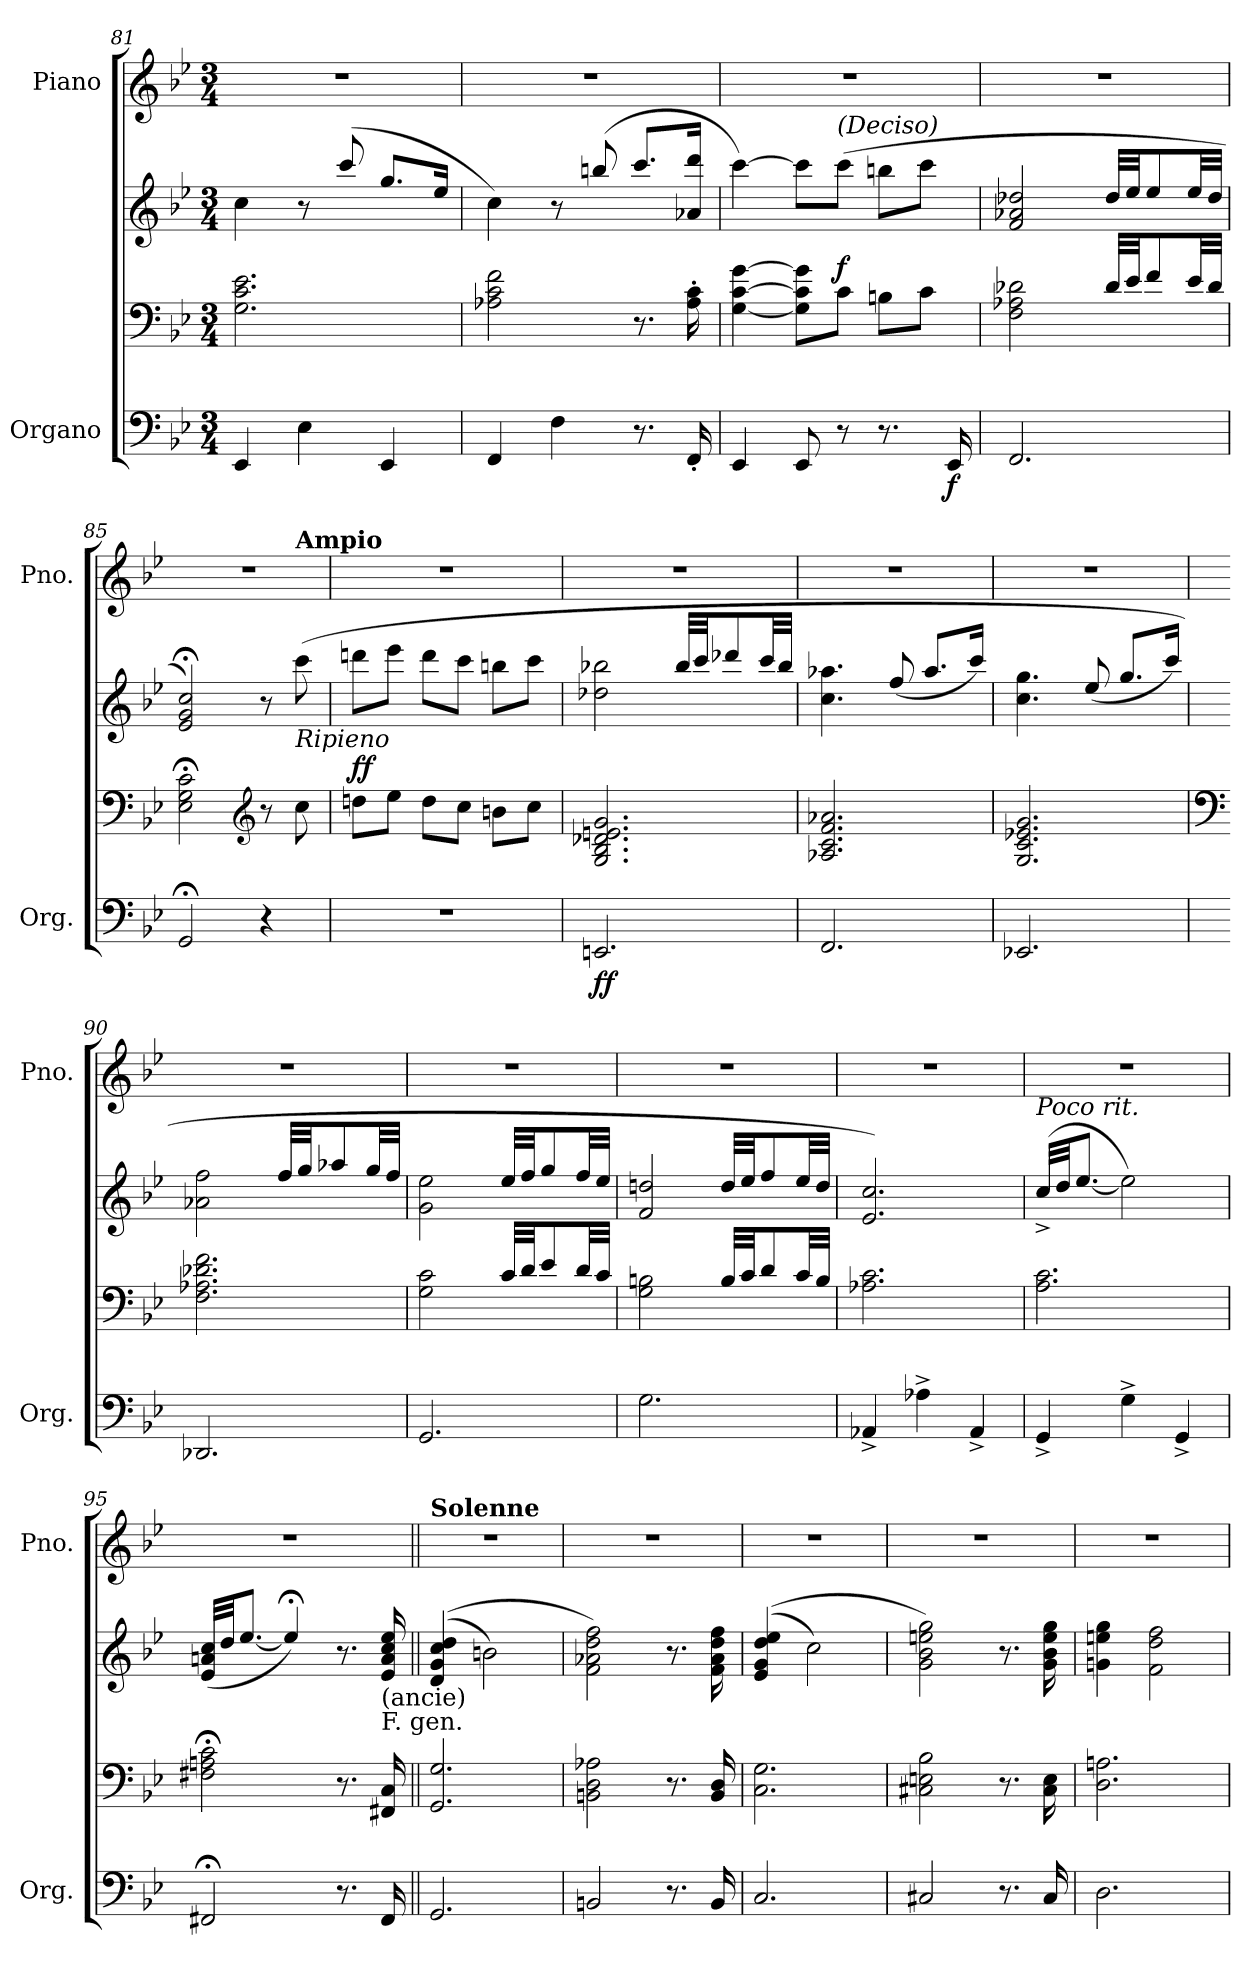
**kern	**kern	**kern	**dynam	**kern
*part2	*part2	*part2	*part2	*part1
*staff4	*staff3	*staff2	*staff2/3/4	*staff1
*I"Organo	*	*	*	*I"Piano
*I'Org.	*	*	*	*I'Pno.
*clefF4	*clefF4	*clefG2	*	*clefG2
*k[b-e-]	*k[b-e-]	*k[b-e-]	*	*k[b-e-]
*M3/4	*M3/4	*M3/4	*	*M3/4
=81	=81	=81	=81	=81
4EE-/	2.G\ 2.c\ 2.e-\	4cc\	.	2.r
4E-\	.	8r	.	.
.	.	(>8ccc/	.	.
4EE-/	.	8.gg/L	.	.
.	.	16ee-/Jk	.	.
=82	=82	=82	=82	=82
4FF/	2A-X\ 2c\ 2f\	4cc\)	.	2.r
4F\	.	8r	.	.
.	.	(>8bbn/	.	.
8.r	8.r	8.ccc/L	.	.
16FF'/	16A-\' 16c\'	16a-X/ 16ddd/Jk	.	.
=83	=83	=83	=83	=83
4EE-/	[4G\ [4c\ [4g\	[4ccc\)	.	2.r
8EE-/	8G\] 8c\] 8g\]L	8ccc\L]	.	.
!	!	!LO:TX:a:i:t=(Deciso)	!	!
!	!	!	!LO:DY:a=2	!
8r	8c\J	(>8ccc\J	f	.
8.r	8Bn\L	8bbn\L	.	.
.	8c\J	8ccc\J	.	.
!	!	!	!LO:DY:b=3	!
16EE-/	.	.	f	.
!!LO:LB:g=z
=84	=84	=84	=84	=84
2.FF/	2F\ 2A-X\ 2d-X\	2f/ 2a-X/ 2dd-X/	.	2.r
.	32d-/LLL	32dd-/LLL	.	.
.	32e-/JJ	32ee-/JJ	.	.
.	8f/	8ee-/	.	.
.	32e-/LL	32ee-/LL	.	.
.	32d-/JJJ	32dd-/JJJ	.	.
=85	=85	=85	=85	=85
*	*	*	*	*^
2GG;</	2E-\;< 2G\;< 2c\;<	2e-/;< 2g/;< 2cc/;<)	.	2.r	2ryy
*	*clefG2	*	*	*	*
4r	8r	8r	.	.	8ryy
!	!	!	!	!	!LO:TX:a:B:t=Ampio
!	!LO:TX:a:i:t=Ripieno	!	!	!	!
.	8cc\	(>8ccc\	.	.	8ryy
=86	=86	=86	=86	=86	=86
!	!	!	!LO:DY:a=2	!	!
*	*	*	*	*v	*v
2.r	8ddn\L	8dddn\L	ff	2.r
.	8ee-\J	8eee-\J	.	.
.	8dd\L	8ddd\L	.	.
.	8cc\J	8ccc\J	.	.
.	8bn\L	8bbn\L	.	.
.	8cc\J	8ccc\J	.	.
=87	=87	=87	=87	=87
!	!	!	!LO:DY:b=3	!
2.EEn/	2.G/ 2.B-/ 2.d-X/ 2.en/ 2.g/	2dd-X\ 2bb-X\	ff	2.r
.	.	32bb-/LLL	.	.
.	.	32ccc/JJ	.	.
.	.	8ddd-X/	.	.
.	.	32ccc/LL	.	.
.	.	32bb-/JJJ	.	.
=88	=88	=88	=88	=88
2.FF/	2.A-X/ 2.c/ 2.f/ 2.a-X/	4.cc\ 4.aa-X\	.	2.r
.	.	(>8ff/	.	.
.	.	8.aa-/L	.	.
.	.	16ccc/Jk)	.	.
!!LO:PB:g=z
=89	=89	=89	=89	=89
2.EE-X/	2.G/ 2.c/ 2.e-X/ 2.g/	4.cc\ 4.gg\	.	2.r
.	.	(>8ee-/	.	.
.	.	8.gg/L	.	.
.	.	16ccc/Jk)	.	.
=90	=90	=90	=90	=90
*	*clefF4	*	*	*
2.DD-X/	2.F\ 2.A-X\ 2.d-X\ 2.f\	2a-X\ 2ff\	.	2.r
.	.	32ff/LLL	.	.
.	.	32gg/JJ	.	.
.	.	8aa-X/	.	.
.	.	32gg/LL	.	.
.	.	32ff/JJJ	.	.
=91	=91	=91	=91	=91
2.GG/	2G\ 2c\	2g\ 2ee-\	.	2.r
.	32c/LLL	32ee-/LLL	.	.
.	32d/JJ	32ff/JJ	.	.
.	8e-/	8gg/	.	.
.	32d/LL	32ff/LL	.	.
.	32c/JJJ	32ee-/JJJ	.	.
=92	=92	=92	=92	=92
2.G\	2G\ 2Bn\	2f/ 2ddn/	.	2.r
.	32B/LLL	32dd/LLL	.	.
.	32c/JJ	32ee-/JJ	.	.
.	8d/	8ff/	.	.
.	32c/LL	32ee-/LL	.	.
.	32B/JJJ	32dd/JJJ	.	.
=93	=93	=93	=93	=93
4AA-X^/	2.A-X\ 2.c\	2.e-/ 2.cc/)	.	2.r
4A-X^\	.	.	.	.
4AA-^/	.	.	.	.
=94	=94	=94	=94	=94
!	!	!LO:TX:a:i:t=Poco rit.	!	!
4GG^/	2.A\ 2.c\	(>32cc^/LLL	.	2.r
.	.	32dd/JJ	.	.
.	.	[8.ee-/J	.	.
4G^\	.	2ee-\])	.	.
4GG^/	.	.	.	.
!!LO:LB:g=z
=95	=95	=95	=95	=95
2FF#X;</	2F#X\;< 2An\;< 2c\;<	(>32e-/ 32an/ 32cc/LLL	.	2.r
.	.	32dd/JJ	.	.
.	.	[8.ee-/J	.	.
.	.	4ee-;</])	.	.
8.r	8.r	8.r	.	.
!	!LO:TX:a:t=F. gen.	!	!	!
!	!LO:TX:a:t=(ancie)	!	!	!
16FF#/	16FF#X/ 16C/	16e-/ 16a/ 16cc/ 16ee-/	.	.
=96||	=96||	=96||	=96||	=96||
!	!	!	!	!LO:TX:a:B:t=Solenne
2.GG/	2.GG/ 2.G/	(>(>4d/ 4g/ 4cc/ 4dd/	.	2.r
.	.	2bn\)	.	.
=97	=97	=97	=97	=97
2BBn/	2BBn\ 2D\ 2A-X\	2f\ 2a-X\ 2dd\ 2ff\)	.	2.r
8.r	8.r	8.r	.	.
16BB/	16BB/ 16D/	16f\ 16a-\ 16dd\ 16ff\	.	.
=98	=98	=98	=98	=98
2.C/	2.C\ 2.G\	(>(>4e-/ 4g/ 4dd/ 4ee-/	.	2.r
.	.	2cc\)	.	.
=99	=99	=99	=99	=99
2C#X/	2C#X\ 2En\ 2B-\	2g\ 2b-\ 2een\ 2gg\)	.	2.r
8.r	8.r	8.r	.	.
16C#/	16C#\ 16E\	16g\ 16b-\ 16ee\ 16gg\	.	.
=100	=100	=100	=100	=100
2.D\	2.D\ 2.An\	4gn\ 4een\ 4gg\	.	2.r
.	.	2f\ 2dd\ 2ff\	.	.
=	=	=	=	=
*-	*-	*-	*-	*-
